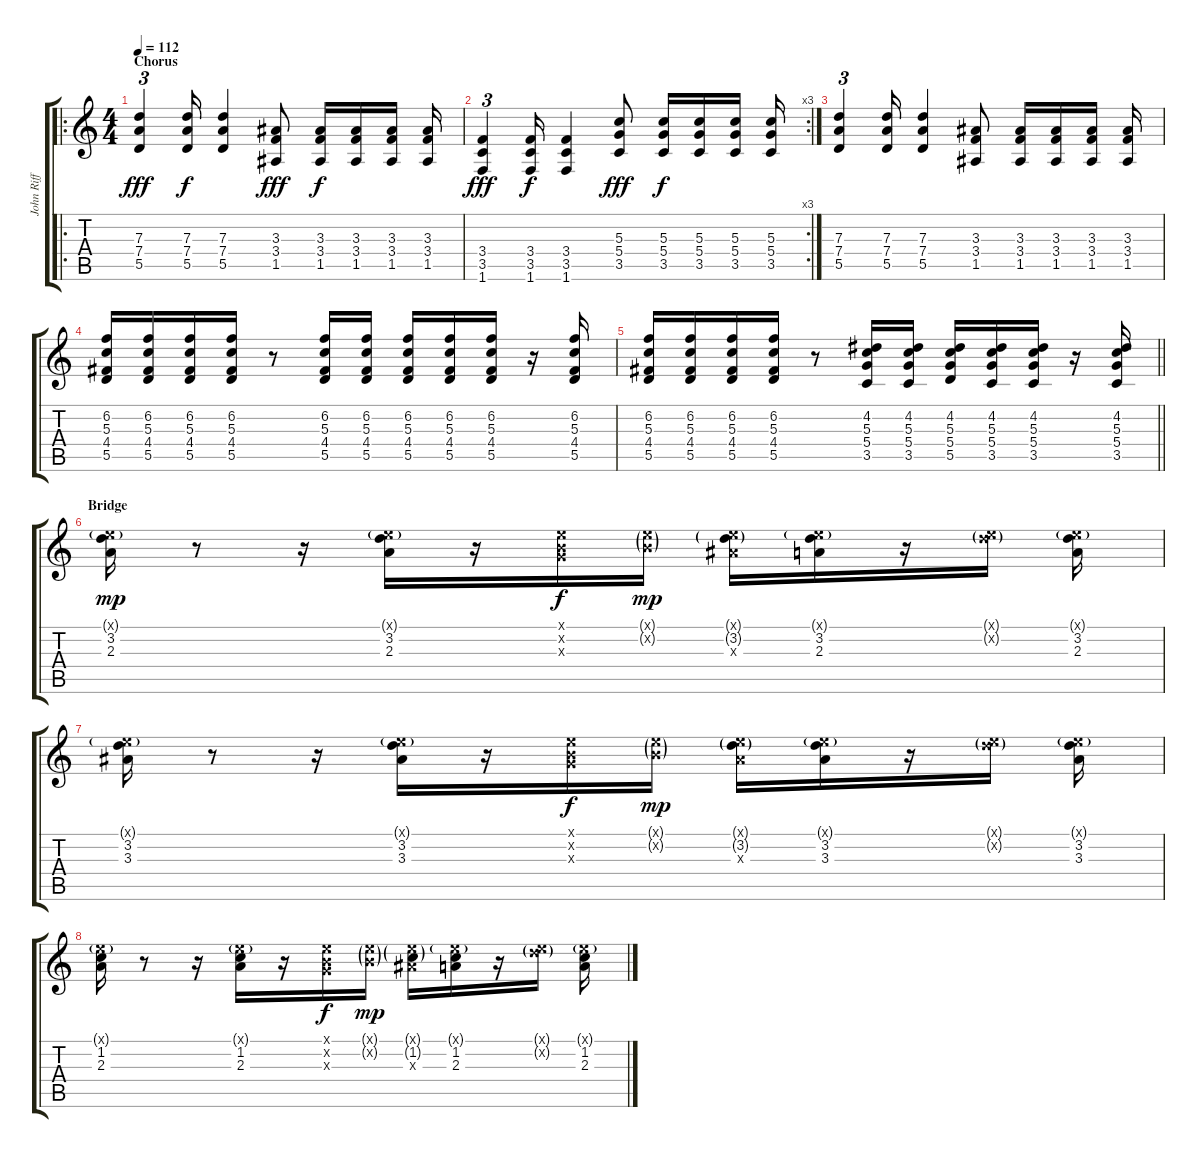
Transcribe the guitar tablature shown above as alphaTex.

\track ("John Riff Guitar" "John Riff ") {instrument electricguitarclean}
\staff {score tabs}
\tuning (E4 B3 G3 D3 A2 E2) {hide}
\ro
\ts (4 4)
\section ("" "Chorus")
\tempo 112
\clef g2
\ks c
(7.3 7.4 5.5).4{tu (3 2) dy fff} (7.3 7.4 5.5).16{dy f} (7.3 7.4 5.5).4 (3.3 3.4 1.5).8{dy fff} (3.3 3.4 1.5).16{dy f} (3.3 3.4 1.5).16 (3.3 3.4 1.5).16 (3.3 3.4 1.5).16 |
\rc 3
(3.4 3.5 1.6).4{tu (3 2) dy fff} (3.4 3.5 1.6).16{dy f} (3.4 3.5 1.6).4 (5.3 5.4 3.5).8{dy fff} (5.3 5.4 3.5).16{dy f} (5.3 5.4 3.5).16 (5.3 5.4 3.5).16 (5.3 5.4 3.5).16 |
(7.3 7.4 5.5).4{tu (3 2)} (7.3 7.4 5.5).16 (7.3 7.4 5.5).4 (3.3 3.4 1.5).8 (3.3 3.4 1.5).16 (3.3 3.4 1.5).16 (3.3 3.4 1.5).16 (3.3 3.4 1.5).16 |
(6.2 5.3 4.4 5.5).16 (6.2 5.3 4.4 5.5).16 (6.2 5.3 4.4 5.5).16 (6.2 5.3 4.4 5.5).16 r.8 (6.2 5.3 4.4 5.5).16 (6.2 5.3 4.4 5.5).16 (6.2 5.3 4.4 5.5).16 (6.2 5.3 4.4 5.5).16 (6.2 5.3 4.4 5.5).16 r.16 (6.2 5.3 4.4 5.5).16 |
\barLineRight lightlight
(6.2 5.3 4.4 5.5).16 (6.2 5.3 4.4 5.5).16 (6.2 5.3 4.4 5.5).16 (6.2 5.3 4.4 5.5).16 r.8 (4.2 5.3 5.4 3.5).16 (4.2 5.3 5.4 3.5).16 (4.2 5.3 5.4 5.5).16 (4.2 5.3 5.4 3.5).16 (4.2 5.3 5.4 3.5).16 r.16 (4.2 5.3 5.4 3.5).16 |
\section ("" "Bridge")
(0.1{g x} 3.2 2.3).16{dy mp} r.8 r.16 (0.1{g x} 3.2 2.3).16 r.16 (0.1{x} 0.2{x} 0.3{x}).16{dy f} (0.1{g x} 0.2{g x}).16{dy mp} (0.1{g x} 3.2{g} 3.3{x}).16 (0.1{g x} 3.2 2.3).16 r.16 (0.1{g x} 3.2{g x}).16 (0.1{g x} 3.2 2.3).16 |
(0.1{g x} 3.2 3.3).16 r.8 r.16 (0.1{g x} 3.2 3.3).16 r.16 (0.1{x} 0.2{x} 0.3{x}).16{dy f} (0.1{g x} 0.2{g x}).16{dy mp} (0.1{g x} 3.2{g} 3.3{x}).16 (0.1{g x} 3.2 3.3).16 r.16 (0.1{g x} 3.2{g x}).16 (0.1{g x} 3.2 3.3).16 |
(0.1{g x} 1.2 2.3).16 r.8 r.16 (0.1{g x} 1.2 2.3).16 r.16 (0.1{x} 0.2{x} 0.3{x}).16{dy f} (0.1{g x} 0.2{g x}).16{dy mp} (0.1{g x} 1.2{g} 3.3{x}).16 (0.1{g x} 1.2 2.3).16 r.16 (0.1{g x} 3.2{g x}).16 (0.1{g x} 1.2 2.3).16
